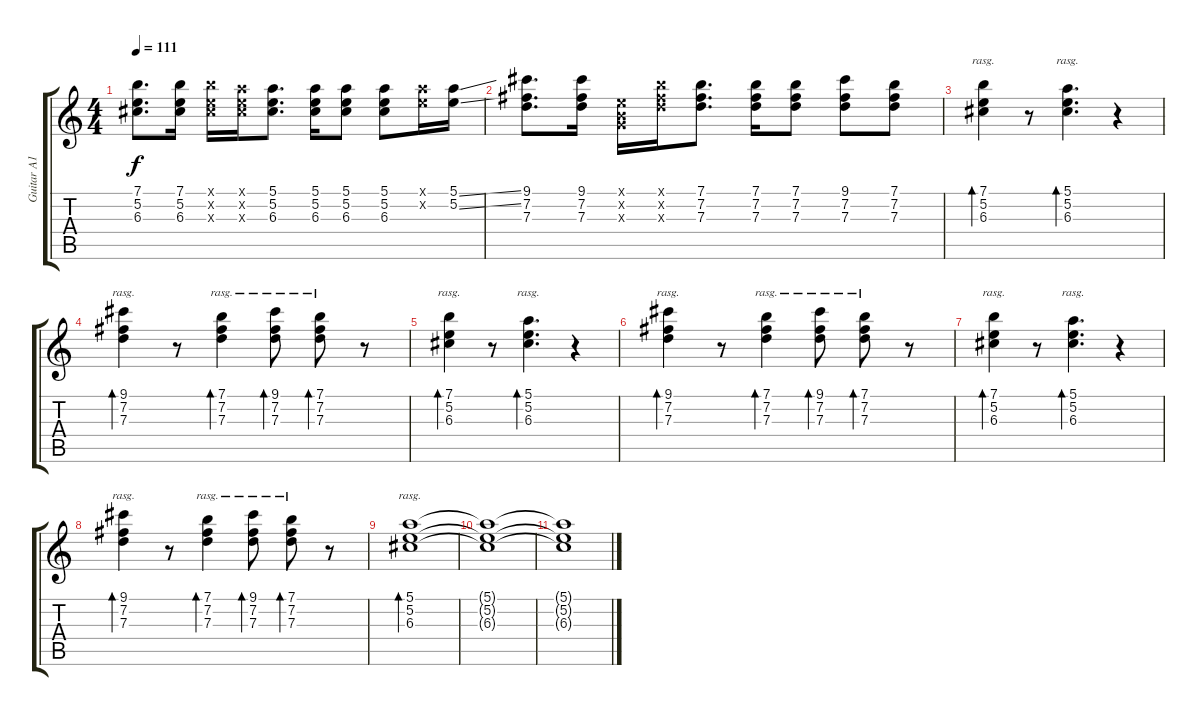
\track ("Guitar A1 RSE" "Guitar A1 ") {instrument acousticguitarsteel}
\staff {score tabs}
\tuning (E4 B3 G3 D3 A2 E2) {hide}
\ts (4 4)
\tempo 111
\clef g2
\ks c
(7.1 5.2 6.3).8{d dy f} (7.1 5.2 6.3).16 (7.1{x} 5.2{x} 6.3{x}).16 (5.1{x} 5.2{x} 6.3{x}).16 (5.1 5.2 6.3).8{d} (5.1 5.2 6.3).16 (5.1 5.2 6.3).8 (5.1 5.2 6.3).8 (5.1{x} 5.2{x}).16 (5.1{ss} 5.2{ss}).16 |
(9.1 7.2 7.3).8{d} (9.1 7.2 7.3).16 (0.1{x} 0.2{x} 0.3{x}).16 (7.1{x} 7.2{x} 7.3{x}).16 (7.1 7.2 7.3).8{d} (7.1 7.2 7.3).16 (7.1 7.2 7.3).8 (9.1 7.2 7.3).8 (7.1 7.2 7.3).8 |
(7.1 5.2 6.3).4{bd 60 rasg ii volume 4} r.8 (5.1 5.2 6.3).4{d bd 30 rasg ii} r.4 |
(9.1 7.2 7.3).4{bd 60 rasg ii} r.8 (7.1 7.2 7.3).4{bd 60 rasg ii} (9.1 7.2 7.3).8{bd 60 rasg ii} (7.1 7.2 7.3).8{bd 60 rasg ii} r.8 |
(7.1 5.2 6.3).4{bd 60 rasg ii} r.8 (5.1 5.2 6.3).4{d bd 30 rasg ii} r.4 |
(9.1 7.2 7.3).4{bd 60 rasg ii} r.8 (7.1 7.2 7.3).4{bd 60 rasg ii} (9.1 7.2 7.3).8{bd 60 rasg ii} (7.1 7.2 7.3).8{bd 60 rasg ii} r.8 |
(7.1 5.2 6.3).4{bd 60 rasg ii} r.8 (5.1 5.2 6.3).4{d bd 30 rasg ii} r.4 |
(9.1 7.2 7.3).4{bd 60 rasg ii} r.8 (7.1 7.2 7.3).4{bd 60 rasg ii} (9.1 7.2 7.3).8{bd 60 rasg ii} (7.1 7.2 7.3).8{bd 60 rasg ii} r.8 |
(5.1 5.2 6.3).1{bd 60 rasg ii} |
(5.1{t} 5.2{t} 6.3{t}).1 |
(5.1{t} 5.2{t} 6.3{t}).1
